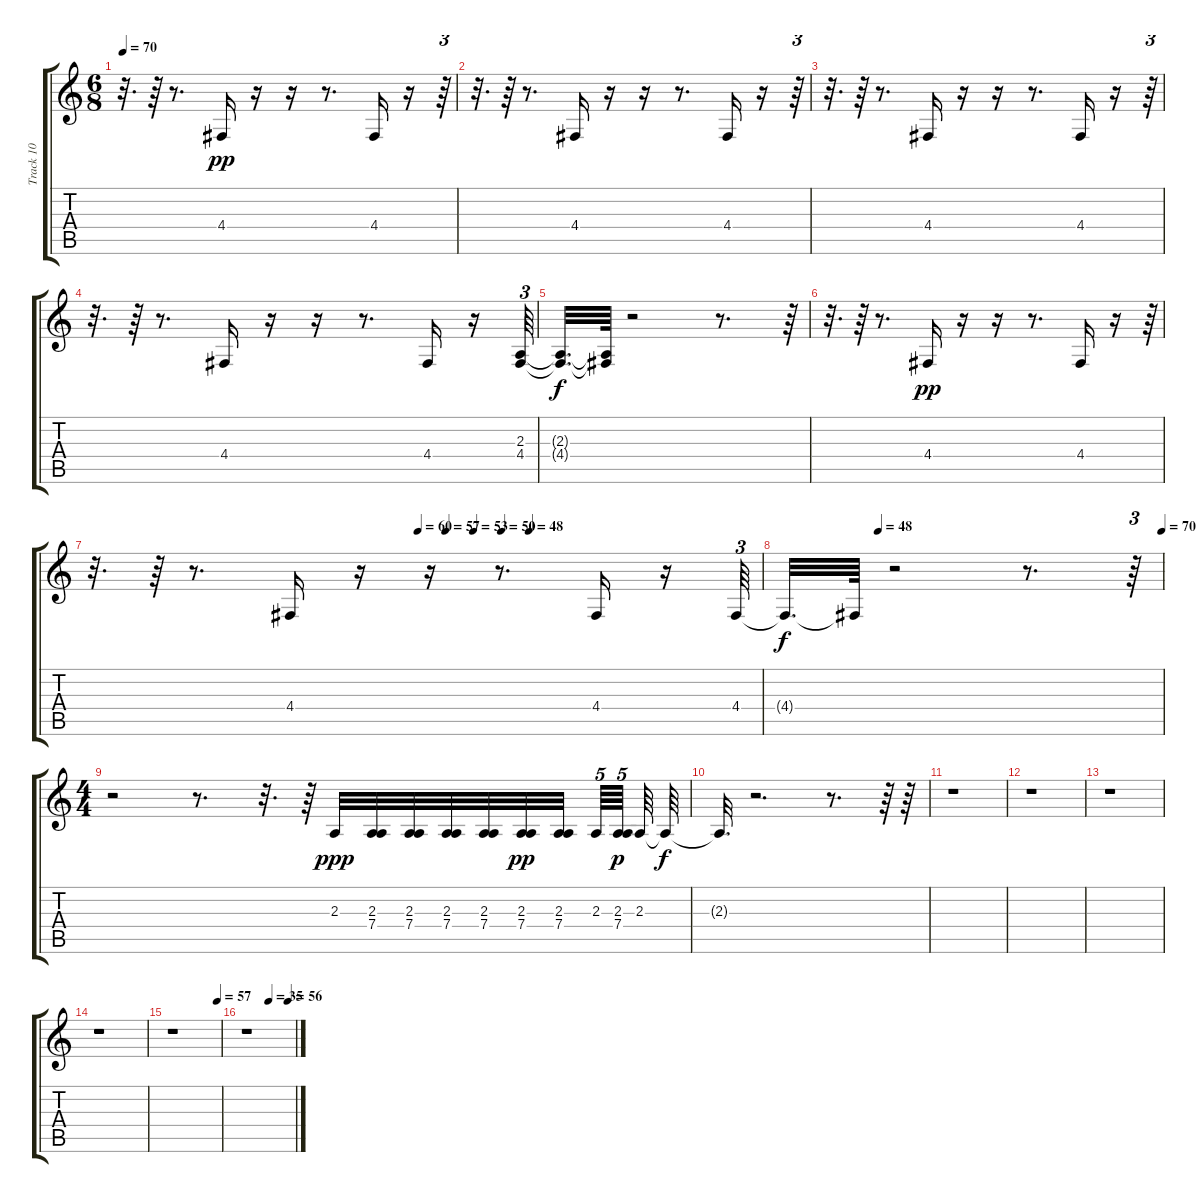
\track ("Track 10" "Track 10") {instrument stringensemble1}
\staff {score tabs}
\tuning (E4 B3 G3 D3 A2 E2) {hide}
\ts (6 8)
\tempo 70
\clef g2
\ks c
r.32{d dy pp} r.64 r.8{d} 4.4.16 r.16 r.16 r.8{d} 4.4.16 r.16 r.64{tu (3 2)} |
r.32{d} r.64 r.8{d} 4.4.16 r.16 r.16 r.8{d} 4.4.16 r.16 r.64{tu (3 2)} |
r.32{d} r.64 r.8{d} 4.4.16 r.16 r.16 r.8{d} 4.4.16 r.16 r.64{tu (3 2)} |
r.32{d} r.64 r.8{d} 4.4.16 r.16 r.16 r.8{d} 4.4.16 r.16 (2.3 4.4).64{tu (3 2)} |
(2.3{t} 4.4{t}).32{d dy f} (2.3{t} 4.4{t}).64 r.2 r.8{d} r.64{tu (3 2)} |
r.32{d} r.64 r.8{d} 4.4.16{dy pp} r.16 r.16 r.8{d} 4.4.16 r.16 r.64{tu (3 2)} |
\tempo (60 0.4861111111111111)
\tempo (57 0.5277777777777778)
\tempo (53 0.5694444444444444)
\tempo (50 0.6111111111111112)
\tempo (48 0.6527777777777778)
r.32{d} r.64 r.8{d} 4.4.16 r.16 r.16 r.8{d} 4.4.16 r.16 4.4.64{tu (3 2)} |
\tempo (48 0.25)
\tempo (70 1)
4.4{t}.32{d dy f} 4.4{t}.64 r.2 r.8{d} r.64{tu (3 2)} |
\ts (4 4)
r.2 r.8{d} r.32{d} r.64 2.3.32{dy ppp} (2.3 7.4).32 (2.3 7.4).32 (2.3 7.4).32 (2.3 7.4).32 (2.3 7.4).32{dy pp} (2.3 7.4).32{beam splitsecondary} 2.3.64{tu (5 4)} (2.3 7.4).64{tu (5 4) dy p beam splitsecondary} 2.3.64 2.3{t}.64{dy f} |
2.3{t}.32{d} r.2{d} r.8{d} r.64 r.64 |
r.1 |
r.1 |
r.1 |
r.1 |
\tempo (57 0.9375)
r.1 |
\tempo (35 0.46875)
\tempo (56 0.8645833333333334)
r.1
